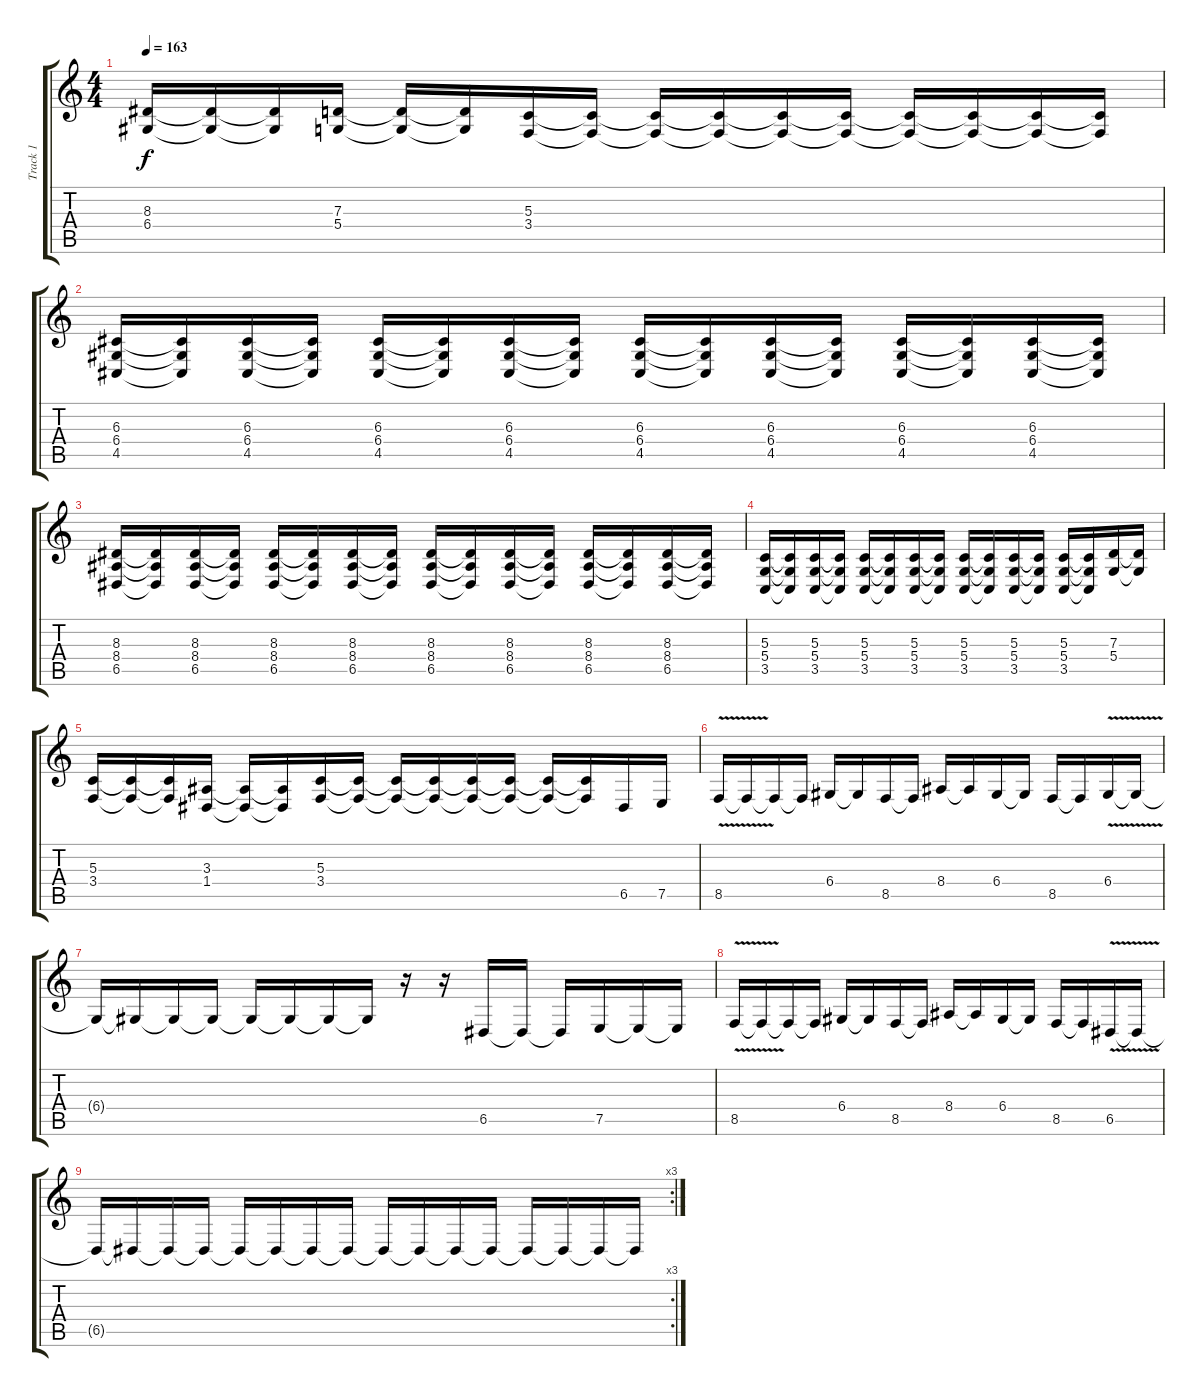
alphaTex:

\track ("Track 1" "Track 1") {instrument lead5charang}
\staff {score tabs}
\tuning (E4 B3 G3 D3 A2 E2) {hide}
\ts (4 4)
\tempo 163
\clef g2
\ks c
(8.3 6.4).16{dy f} (8.3{t} 6.4{t}).16 (8.3{t} 6.4{t}).16 (7.3 5.4).16 (7.3{t} 5.4{t}).16 (7.3{t} 5.4{t}).16 (5.3 3.4).16 (5.3{t} 3.4{t}).16 (5.3{t} 3.4{t}).16 (5.3{t} 3.4{t}).16 (5.3{t} 3.4{t}).16 (5.3{t} 3.4{t}).16 (5.3{t} 3.4{t}).16 (5.3{t} 3.4{t}).16 (5.3{t} 3.4{t}).16 (5.3{t} 3.4{t}).16 |
(6.3 6.4 4.5).16 (6.3{t} 6.4{t} 4.5{t}).16 (6.3 6.4 4.5).16 (6.3{t} 6.4{t} 4.5{t}).16 (6.3 6.4 4.5).16 (6.3{t} 6.4{t} 4.5{t}).16 (6.3 6.4 4.5).16 (6.3{t} 6.4{t} 4.5{t}).16 (6.3 6.4 4.5).16 (6.3{t} 6.4{t} 4.5{t}).16 (6.3 6.4 4.5).16 (6.3{t} 6.4{t} 4.5{t}).16 (6.3 6.4 4.5).16 (6.3{t} 6.4{t} 4.5{t}).16 (6.3 6.4 4.5).16 (6.3{t} 6.4{t} 4.5{t}).16 |
(8.3 8.4 6.5).16 (8.3{t} 8.4{t} 6.5{t}).16 (8.3 8.4 6.5).16 (8.3{t} 8.4{t} 6.5{t}).16 (8.3 8.4 6.5).16 (8.3{t} 8.4{t} 6.5{t}).16 (8.3 8.4 6.5).16 (8.3{t} 8.4{t} 6.5{t}).16 (8.3 8.4 6.5).16 (8.3{t} 8.4{t} 6.5{t}).16 (8.3 8.4 6.5).16 (8.3{t} 8.4{t} 6.5{t}).16 (8.3 8.4 6.5).16 (8.3{t} 8.4{t} 6.5{t}).16 (8.3 8.4 6.5).16 (8.3{t} 8.4{t} 6.5{t}).16 |
(5.3 5.4 3.5).16 (5.3{t} 5.4{t} 3.5{t}).16 (5.3 5.4 3.5).16 (5.3{t} 5.4{t} 3.5{t}).16 (5.3 5.4 3.5).16 (5.3{t} 5.4{t} 3.5{t}).16 (5.3 5.4 3.5).16 (5.3{t} 5.4{t} 3.5{t}).16 (5.3 5.4 3.5).16 (5.3{t} 5.4{t} 3.5{t}).16 (5.3 5.4 3.5).16 (5.3{t} 5.4{t} 3.5{t}).16 (5.3 5.4 3.5).16 (5.3{t} 5.4{t} 3.5{t}).16 (7.3 5.4).16 (7.3{t} 5.4{t}).16 |
(5.3 3.4).16 (5.3{t} 3.4{t}).16 (5.3{t} 3.4{t}).16 (3.3 1.4).16 (3.3{t} 1.4{t}).16 (3.3{t} 1.4{t}).16 (5.3 3.4).16 (5.3{t} 3.4{t}).16 (5.3{t} 3.4{t}).16 (5.3{t} 3.4{t}).16 (5.3{t} 3.4{t}).16 (5.3{t} 3.4{t}).16 (5.3{t} 3.4{t}).16 (5.3{t} 3.4{t}).16 6.5.16 7.5.16 |
8.5{v}.16{volume 16} 8.5{t}.16 8.5{t}.16 8.5{t}.16 6.4.16 6.4{t}.16 8.5.16 8.5{t}.16 8.4.16 8.4{t}.16 6.4.16 6.4{t}.16 8.5.16 8.5{t}.16 6.4{v}.16 6.4{t}.16 |
6.4{t}.16 6.4{t}.16 6.4{t}.16 6.4{t}.16 6.4{t}.16 6.4{t}.16 6.4{t}.16 6.4{t}.16 r.16 r.16 6.5.16 6.5{t}.16 6.5{t}.16 7.5.16 7.5{t}.16 7.5{t}.16 |
8.5{v}.16 8.5{t}.16 8.5{t}.16 8.5{t}.16 6.4.16 6.4{t}.16 8.5.16 8.5{t}.16 8.4.16 8.4{t}.16 6.4.16 6.4{t}.16 8.5.16 8.5{t}.16 6.5{v}.16 6.5{t}.16 |
\rc 3
6.5{t}.16 6.5{t}.16 6.5{t}.16 6.5{t}.16 6.5{t}.16 6.5{t}.16 6.5{t}.16 6.5{t}.16 6.5{t}.16 6.5{t}.16 6.5{t}.16 6.5{t}.16 6.5{t}.16 6.5{t}.16 6.5{t}.16 6.5{t}.16
